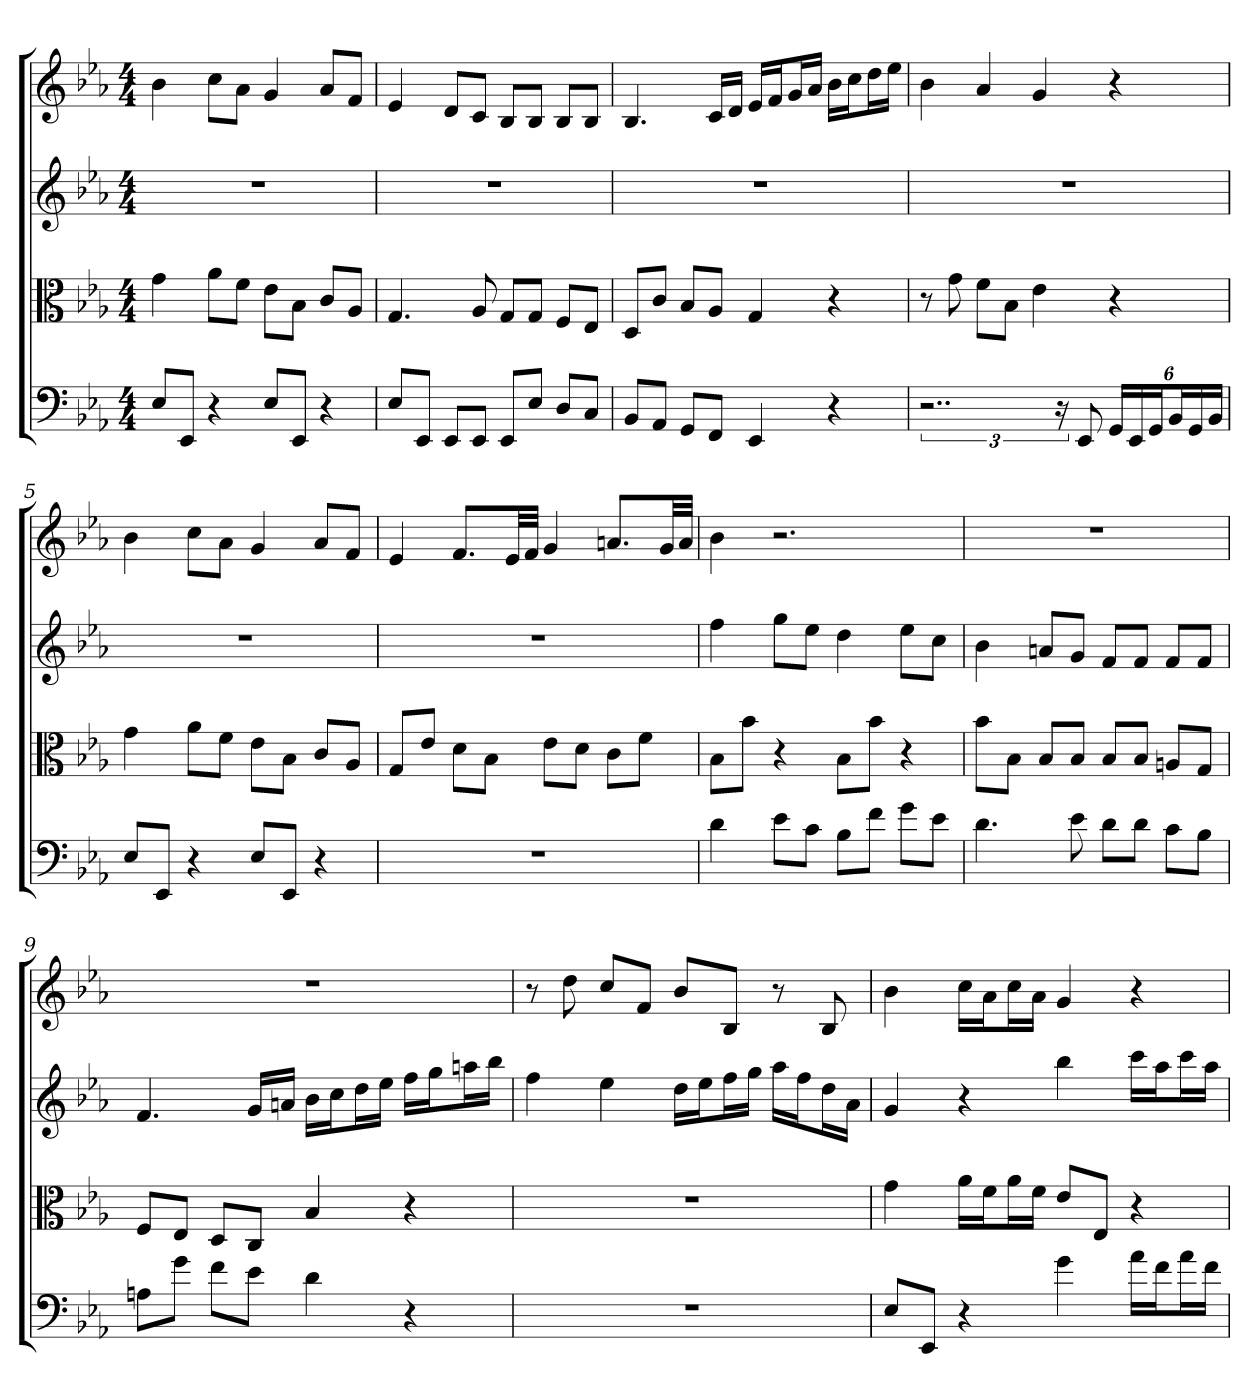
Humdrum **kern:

**kern	**kern	**kern	**kern
*part4	*part3	*part2	*part1
*staff4	*staff3	*staff2	*staff1
*clefF4	*clefC3	*	*
*k[b-e-a-]	*k[b-e-a-]	*k[b-e-a-]	*k[b-e-a-]
*E-:	*E-:	*E-:	*E-:
*M4/4	*M4/4	*M4/4	*M4/4
=	=	=	=
8E-/L	4g	1r	4b-
8EE-/J	.	.	.
4r	8a-\L	.	8ccL
.	8f\J	.	8a-J
8E-/L	8e-\L	.	4g
8EE-/J	8B-\J	.	.
4r	8c/L	.	8a-L
.	8A-/J	.	8fJ
=2	=2	=2	=2
8E-/L	4.G	1r	4e-
8EE-/J	.	.	.
8EE-/L	.	.	8dL
8EE-/J	8A-	.	8cJ
8EE-/L	8G/L	.	8B-L
8E-/J	8G/J	.	8B-J
8D/L	8F/L	.	8B-L
8C/J	8E-/J	.	8B-J
=3	=3	=3	=3
8BB-/L	8D/L	1r	4.B-
8AA-/J	8c/J	.	.
8GG/L	8B-/L	.	.
8FF/J	8A-/J	.	16cLL
.	.	.	16dJJ
4EE-	4G	.	16e-LL
.	.	.	16fJ
.	.	.	16gL
.	.	.	16a-JJ
4r	4r	.	16b-LL
.	.	.	16ccJ
.	.	.	16ddL
.	.	.	16ee-JJ
=4	=4	=4	=4
3..r	8r	1r	4b-
.	8g	.	.
.	8f\L	.	4a-
.	8B-\J	.	.
.	4e-	.	4g
24r	.	.	.
8EE-	.	.	.
24GG/LL	4r	.	4r
24EE-/	.	.	.
24GG/J	.	.	.
24BB-/L	.	.	.
24GG/	.	.	.
24BB-/JJ	.	.	.
=5	=5	=5	=5
8E-/L	4g	1r	4b-
8EE-/J	.	.	.
4r	8a-\L	.	8ccL
.	8f\J	.	8a-J
8E-/L	8e-\L	.	4g
8EE-/J	8B-\J	.	.
4r	8c/L	.	8a-L
.	8A-/J	.	8fJ
=6	=6	=6	=6
1r	8G/L	1r	4e-
.	8e-/J	.	.
.	8d\L	.	8.fL
.	8B-\J	.	.
.	.	.	32e-LL
.	.	.	32fJJJ
.	8e-\L	.	4g
.	8d\J	.	.
.	8c\L	.	8.anL
.	8f\J	.	.
.	.	.	32gLL
.	.	.	32aJJJ
=7	=7	=7	=7
4d	8B-\L	4ff	4b-
.	8b-\J	.	.
8e-\L	4r	8ggL	2.r
8c\J	.	8ee-J	.
8B-\L	8B-\L	4dd	.
8f\J	8b-\J	.	.
8g\L	4r	8ee-L	.
8e-\J	.	8ccJ	.
=8	=8	=8	=8
4.d	8b-\L	4b-	1r
.	8B-\J	.	.
.	8B-/L	8anL	.
8e-	8B-/J	8gJ	.
8d\L	8B-/L	8fL	.
8d\J	8B-/J	8fJ	.
8c\L	8An/L	8fL	.
8B-\J	8G/J	8fJ	.
=9	=9	=9	=9
8An\L	8F/L	4.f	1r
8g\J	8E-/J	.	.
8f\L	8D/L	.	.
8e-\J	8C/J	16gLL	.
.	.	16anJJ	.
4d	4B-	16b-LL	.
.	.	16ccJ	.
.	.	16ddL	.
.	.	16ee-JJ	.
4r	4r	16ffLL	.
.	.	16ggJ	.
.	.	16aanL	.
.	.	16bb-JJ	.
=10	=10	=10	=10
1r	1r	4ff	8r
.	.	.	8dd
.	.	4ee-	8ccL
.	.	.	8fJ
.	.	16ddLL	8b-L
.	.	16ee-J	.
.	.	16ffL	8B-J
.	.	16ggJJ	.
.	.	16aa-LL	8r
.	.	16ffJ	.
.	.	16ddL	8B-
.	.	16a-JJ	.
=11	=11	=11	=11
8E-/L	4g	4g	4b-
8EE-/J	.	.	.
4r	16a-\LL	4r	16ccLL
.	16f\J	.	16a-J
.	16a-\L	.	16ccL
.	16f\JJ	.	16a-JJ
4g	8e-/L	4bb-	4g
.	8E-/J	.	.
16a-\LL	4r	16cccLL	4r
16f\J	.	16aa-J	.
16a-\L	.	16cccL	.
16f\JJ	.	16aa-JJ	.
=	=	=	=
*-	*-	*-	*-
